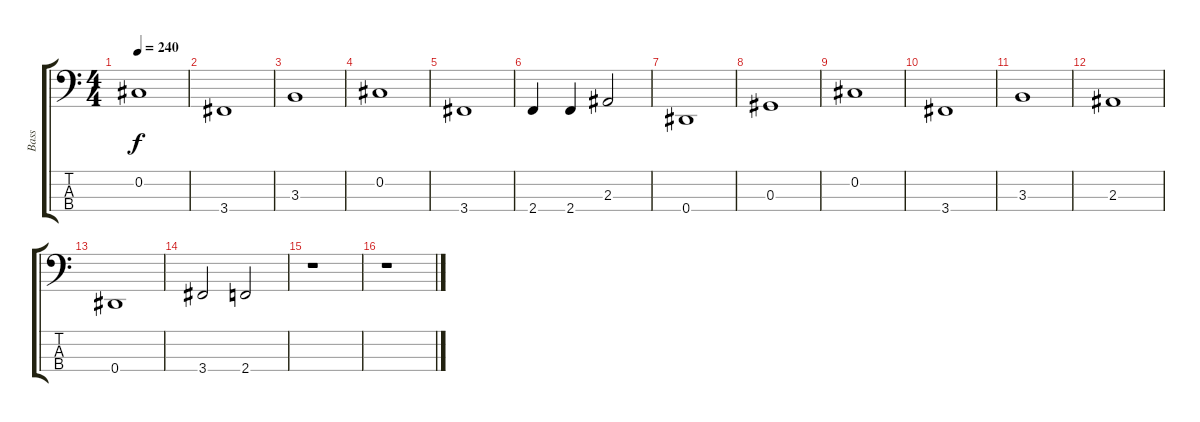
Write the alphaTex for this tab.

\track ("Bass" "Bass") {instrument electricbassfinger}
\staff {score tabs}
\tuning (Gb2 Db2 Ab1 Eb1) {hide}
\ts (4 4)
\tempo 240
\clef f4
\ks c
0.2.1{dy f} |
3.4.1 |
3.3.1 |
0.2.1 |
3.4.1 |
2.4.4 2.4.4 2.3.2 |
0.4.1 |
0.3.1 |
0.2.1 |
3.4.1 |
3.3.1 |
2.3.1 |
0.4.1 |
3.4.2 2.4.2 |
r.1 |
r.1
